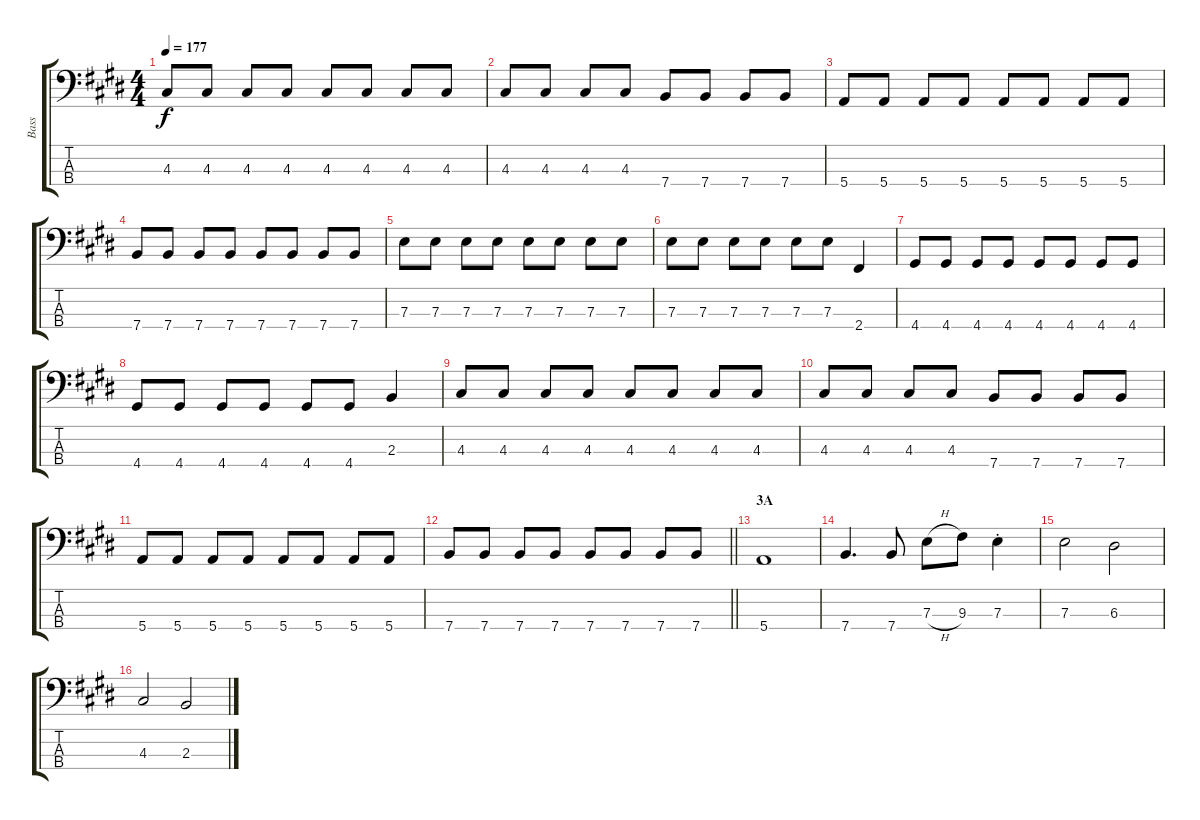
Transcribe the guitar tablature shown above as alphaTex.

\track ("Bass" "Bass") {instrument electricbasspick}
\staff {score tabs}
\tuning (G2 D2 A1 E1) {hide}
\ts (4 4)
\tempo 177
\clef f4
\ks e
4.3.8{dy f} 4.3.8 4.3.8 4.3.8 4.3.8 4.3.8 4.3.8 4.3.8 |
4.3.8 4.3.8 4.3.8 4.3.8 7.4.8 7.4.8 7.4.8 7.4.8 |
5.4.8 5.4.8 5.4.8 5.4.8 5.4.8 5.4.8 5.4.8 5.4.8 |
7.4.8 7.4.8 7.4.8 7.4.8 7.4.8 7.4.8 7.4.8 7.4.8 |
7.3.8 7.3.8 7.3.8 7.3.8 7.3.8 7.3.8 7.3.8 7.3.8 |
7.3.8 7.3.8 7.3.8 7.3.8 7.3.8 7.3.8 2.4.4 |
4.4.8 4.4.8 4.4.8 4.4.8 4.4.8 4.4.8 4.4.8 4.4.8 |
4.4.8 4.4.8 4.4.8 4.4.8 4.4.8 4.4.8 2.3.4 |
4.3.8 4.3.8 4.3.8 4.3.8 4.3.8 4.3.8 4.3.8 4.3.8 |
4.3.8 4.3.8 4.3.8 4.3.8 7.4.8 7.4.8 7.4.8 7.4.8 |
5.4.8 5.4.8 5.4.8 5.4.8 5.4.8 5.4.8 5.4.8 5.4.8 |
\barLineRight lightlight
7.4.8 7.4.8 7.4.8 7.4.8 7.4.8 7.4.8 7.4.8 7.4.8 |
\section ("" "3A")
5.4.1 |
7.4.4{d} 7.4.8 7.3{h}.8 9.3.8 7.3{st}.4 |
7.3.2 6.3.2 |
4.3.2 2.3.2
